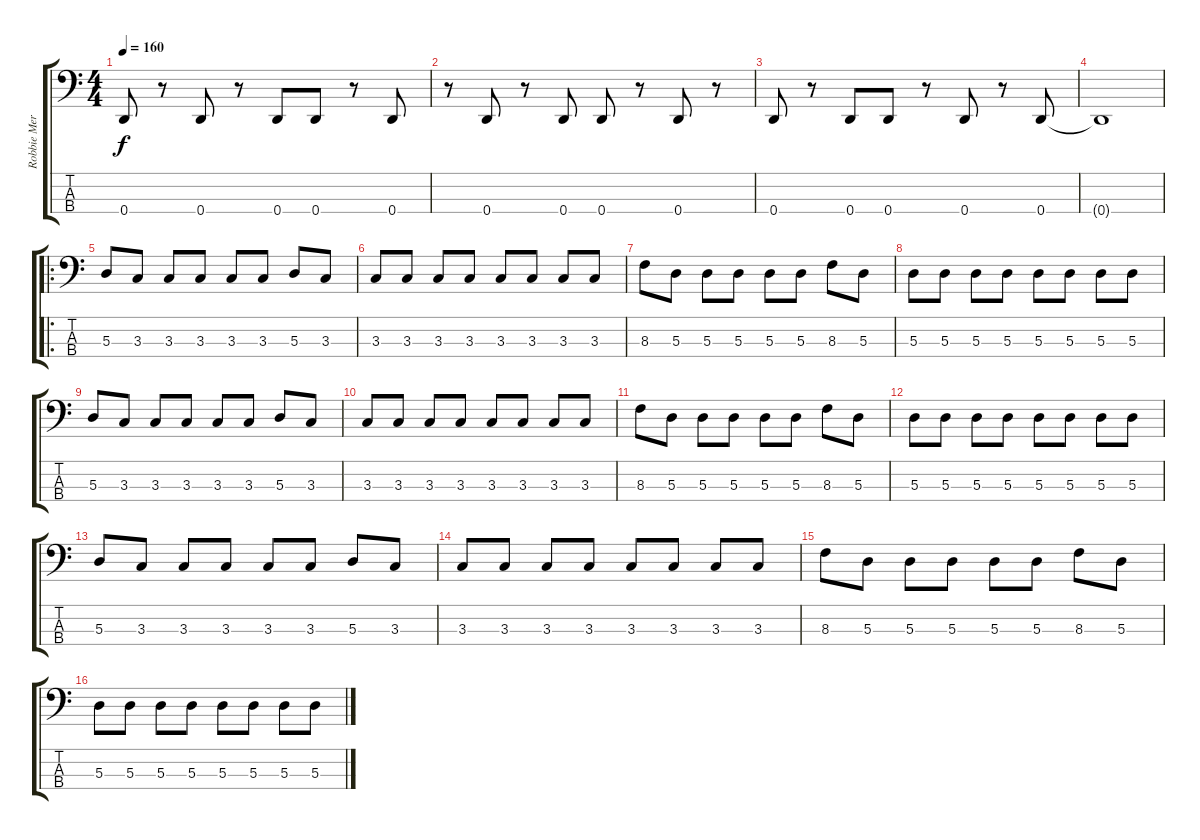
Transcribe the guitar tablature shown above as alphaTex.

\track ("Robbie Merrill" "Robbie Mer") {instrument electricbasspick}
\staff {score tabs}
\tuning (G2 D2 A1 D1) {hide}
\ts (4 4)
\tempo 160
\clef f4
\ks c
0.4.8{dy f} r.8 0.4.8 r.8 0.4.8 0.4.8 r.8 0.4.8 |
r.8 0.4.8 r.8 0.4.8 0.4.8 r.8 0.4.8 r.8 |
0.4.8 r.8 0.4.8 0.4.8 r.8 0.4.8 r.8 0.4.8 |
0.4{t}.1 |
\ro
5.3.8 3.3.8 3.3.8 3.3.8 3.3.8 3.3.8 5.3.8 3.3.8 |
3.3.8 3.3.8 3.3.8 3.3.8 3.3.8 3.3.8 3.3.8 3.3.8 |
8.3.8 5.3.8 5.3.8 5.3.8 5.3.8 5.3.8 8.3.8 5.3.8 |
5.3.8 5.3.8 5.3.8 5.3.8 5.3.8 5.3.8 5.3.8 5.3.8 |
5.3.8 3.3.8 3.3.8 3.3.8 3.3.8 3.3.8 5.3.8 3.3.8 |
3.3.8 3.3.8 3.3.8 3.3.8 3.3.8 3.3.8 3.3.8 3.3.8 |
8.3.8 5.3.8 5.3.8 5.3.8 5.3.8 5.3.8 8.3.8 5.3.8 |
5.3.8 5.3.8 5.3.8 5.3.8 5.3.8 5.3.8 5.3.8 5.3.8 |
5.3.8 3.3.8 3.3.8 3.3.8 3.3.8 3.3.8 5.3.8 3.3.8 |
3.3.8 3.3.8 3.3.8 3.3.8 3.3.8 3.3.8 3.3.8 3.3.8 |
8.3.8 5.3.8 5.3.8 5.3.8 5.3.8 5.3.8 8.3.8 5.3.8 |
5.3.8 5.3.8 5.3.8 5.3.8 5.3.8 5.3.8 5.3.8 5.3.8
